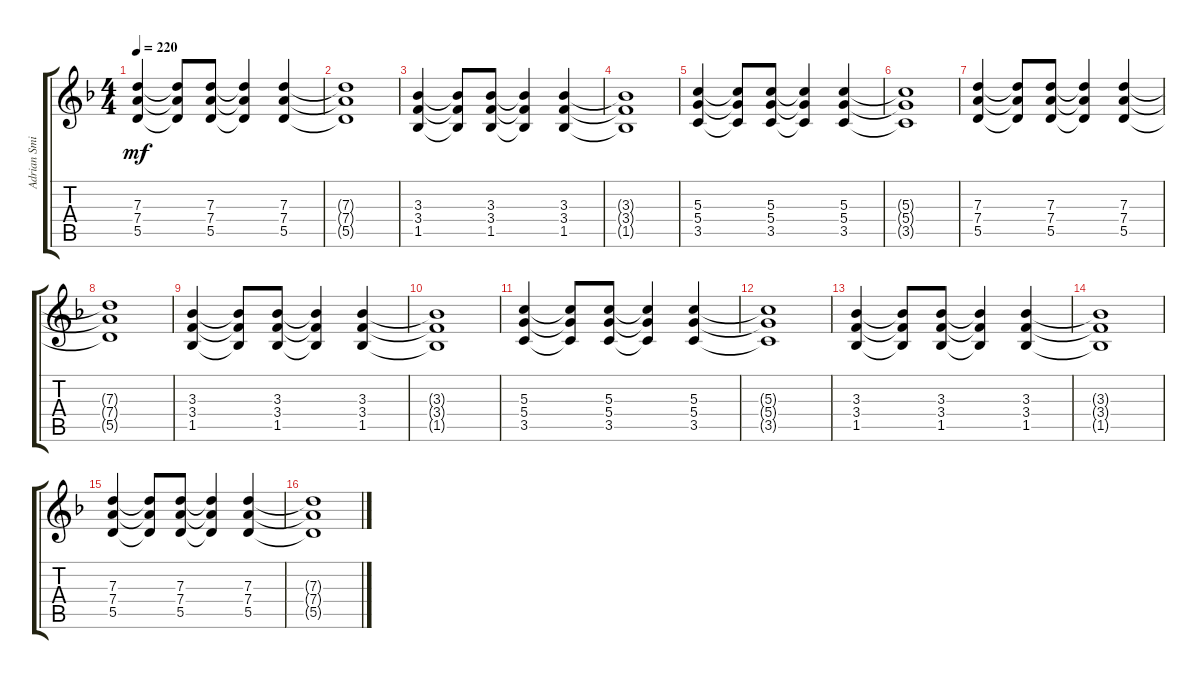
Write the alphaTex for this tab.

\track ("Adrian Smith" "Adrian Smi") {instrument distortionguitar}
\staff {score tabs}
\tuning (E4 B3 G3 D3 A2 E2) {hide}
\ts (4 4)
\tempo 220
\clef g2
\ks f
(7.3 7.4 5.5).4{dy mf} (7.3{t} 7.4{t} 5.5{t}).8 (7.3 7.4 5.5).8 (7.3{t} 7.4{t} 5.5{t}).4 (7.3 7.4 5.5).4 |
(7.3{t} 7.4{t} 5.5{t}).1 |
(3.3 3.4 1.5).4 (3.3{t} 3.4{t} 1.5{t}).8 (3.3 3.4 1.5).8 (3.3{t} 3.4{t} 1.5{t}).4 (3.3 3.4 1.5).4 |
(3.3{t} 3.4{t} 1.5{t}).1 |
(5.3 5.4 3.5).4 (5.3{t} 5.4{t} 3.5{t}).8 (5.3 5.4 3.5).8 (5.3{t} 5.4{t} 3.5{t}).4 (5.3 5.4 3.5).4 |
(5.3{t} 5.4{t} 3.5{t}).1 |
(7.3 7.4 5.5).4 (7.3{t} 7.4{t} 5.5{t}).8 (7.3 7.4 5.5).8 (7.3{t} 7.4{t} 5.5{t}).4 (7.3 7.4 5.5).4 |
(7.3{t} 7.4{t} 5.5{t}).1 |
(3.3 3.4 1.5).4 (3.3{t} 3.4{t} 1.5{t}).8 (3.3 3.4 1.5).8 (3.3{t} 3.4{t} 1.5{t}).4 (3.3 3.4 1.5).4 |
(3.3{t} 3.4{t} 1.5{t}).1 |
(5.3 5.4 3.5).4 (5.3{t} 5.4{t} 3.5{t}).8 (5.3 5.4 3.5).8 (5.3{t} 5.4{t} 3.5{t}).4 (5.3 5.4 3.5).4 |
(5.3{t} 5.4{t} 3.5{t}).1 |
(3.3 3.4 1.5).4 (3.3{t} 3.4{t} 1.5{t}).8 (3.3 3.4 1.5).8 (3.3{t} 3.4{t} 1.5{t}).4 (3.3 3.4 1.5).4 |
(3.3{t} 3.4{t} 1.5{t}).1 |
(7.3 7.4 5.5).4 (7.3{t} 7.4{t} 5.5{t}).8 (7.3 7.4 5.5).8 (7.3{t} 7.4{t} 5.5{t}).4 (7.3 7.4 5.5).4 |
(7.3{t} 7.4{t} 5.5{t}).1
